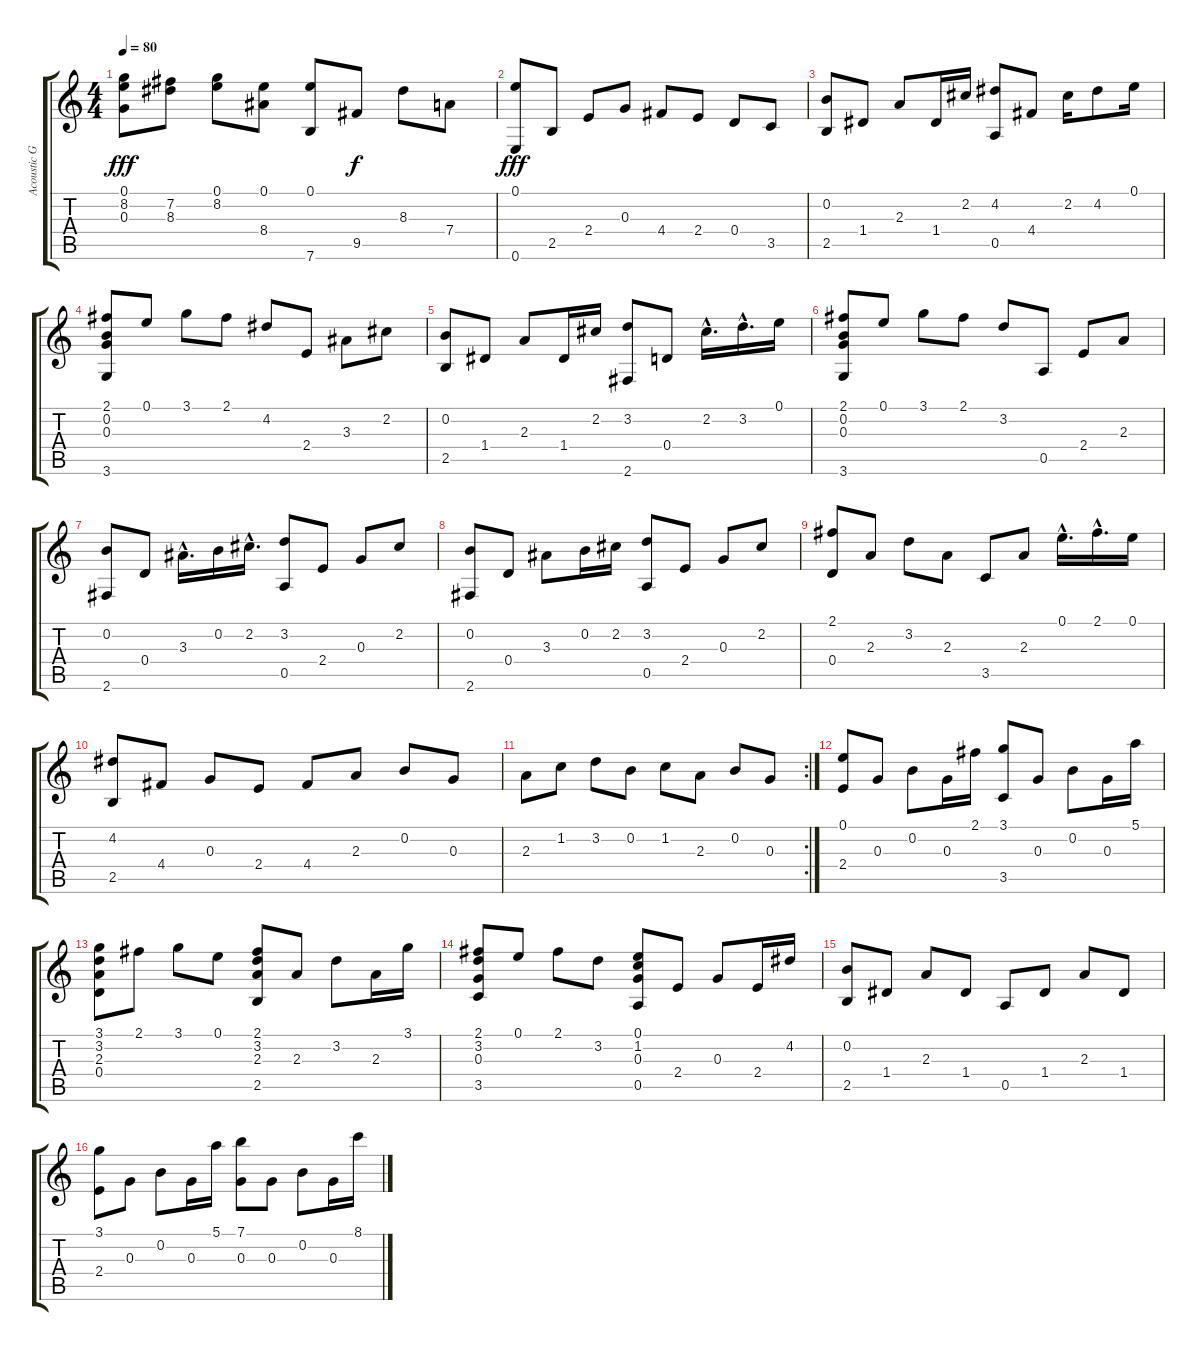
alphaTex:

\track ("Acoustic Guitar" "Acoustic G") {instrument acousticguitarnylon}
\staff {score tabs}
\tuning (E4 B3 G3 D3 A2 E2) {hide}
\ts (4 4)
\tempo 80
\clef g2
\ks c
(0.1 8.2 0.3).8{dy fff} (7.2 8.3).8 (0.1 8.2).8 (0.1 8.4).8 (0.1 7.6).8 9.5.8{dy f} 8.3.8 7.4.8 |
(0.1 0.6).8{dy fff} 2.5.8 2.4.8 0.3.8 4.4.8 2.4.8 0.4.8 3.5.8 |
(0.2 2.5).8 1.4.8 2.3.8 1.4.16 2.2.16 (4.2 0.5).8 4.4.8 2.2.16 4.2.8 0.1.16 |
(2.1 0.2 0.3 3.6).8 0.1.8 3.1.8 2.1.8 4.2.8 2.4.8 3.3.8 2.2.8 |
(0.2 2.5).8 1.4.8 2.3.8 1.4.16 2.2.16 (3.2 2.6).8 0.4.8 2.2{hac}.16{d} 3.2{hac}.16{d} 0.1.16 |
(2.1 0.2 0.3 3.6).8 0.1.8 3.1.8 2.1.8 3.2.8 0.5.8 2.4.8 2.3.8 |
(0.2 2.6).8 0.4.8 3.3{hac}.16{d} 0.2.16 2.2{hac}.16{d} (3.2 0.5).8 2.4.8 0.3.8 2.2.8 |
(0.2 2.6).8 0.4.8 3.3.8 0.2.16 2.2.16 (3.2 0.5).8 2.4.8 0.3.8 2.2.8 |
(2.1 0.4).8 2.3.8 3.2.8 2.3.8 3.5.8 2.3.8 0.1{hac}.16{d} 2.1{hac}.16{d} 0.1.16 |
(4.2 2.5).8 4.4.8 0.3.8 2.4.8 4.4.8 2.3.8 0.2.8 0.3.8 |
\rc 2
2.3.8 1.2.8 3.2.8 0.2.8 1.2.8 2.3.8 0.2.8 0.3.8 |
(0.1 2.4).8 0.3.8 0.2.8 0.3.16 2.1.16 (3.1 3.5).8 0.3.8 0.2.8 0.3.16 5.1.16 |
(3.1 3.2 2.3 0.4).8 2.1.8 3.1.8 0.1.8 (2.1 3.2 2.3 2.5).8 2.3.8 3.2.8 2.3.16 3.1.16 |
(2.1 3.2 0.3 3.5).8 0.1.8 2.1.8 3.2.8 (0.1 1.2 0.3 0.5).8 2.4.8 0.3.8 2.4.16 4.2.16 |
(0.2 2.5).8 1.4.8 2.3.8 1.4.8 0.5.8 1.4.8 2.3.8 1.4.8 |
(3.1 2.4).8 0.3.8 0.2.8 0.3.16 5.1.16 (7.1 0.3).8 0.3.8 0.2.8 0.3.16 8.1.16
